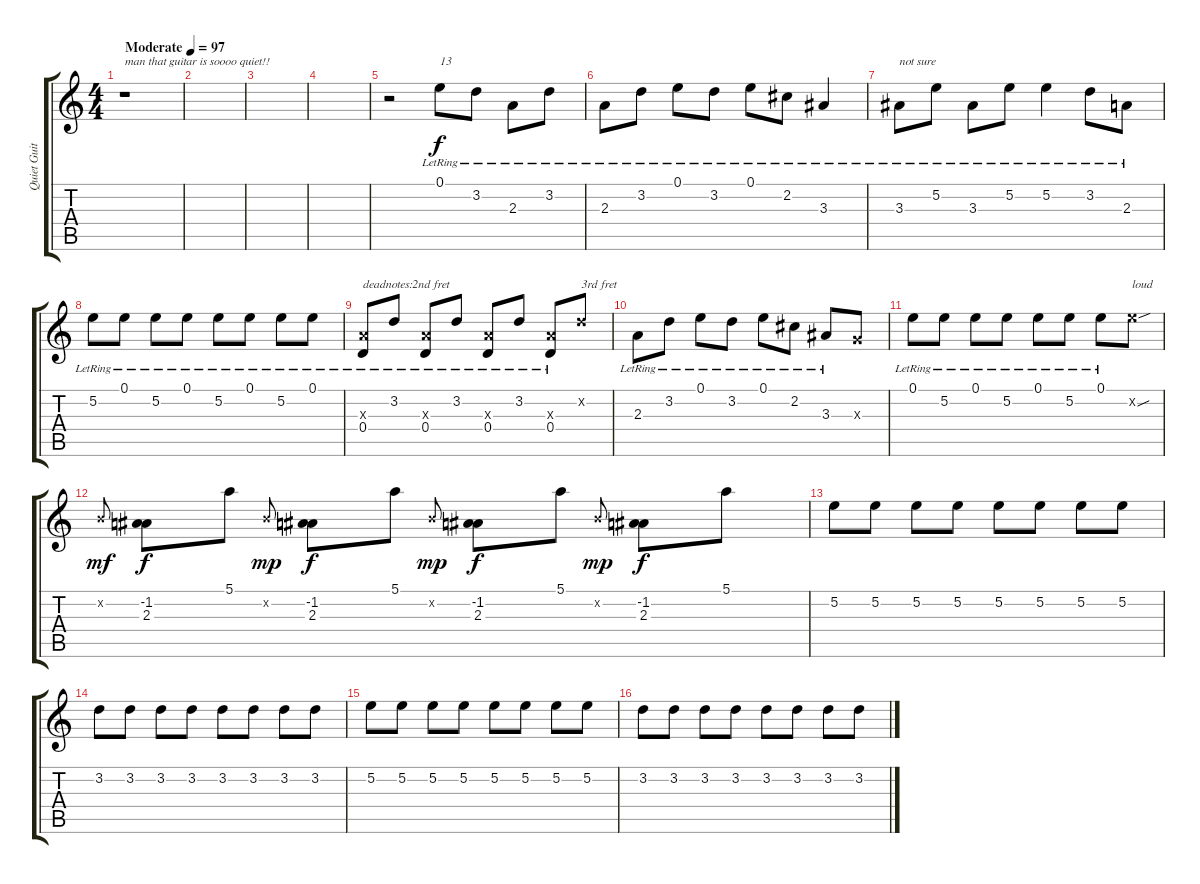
\track ("Quiet Guitar 1" "Quiet Guit") {instrument acousticguitarsteel}
\staff {score tabs}
\tuning (E4 B3 G3 D3 A2 D2) {hide}
\ts (4 4)
\tempo (97 "Moderate")
\clef g2
\ks c
r.1{txt "man that guitar is soooo quiet!!" dy f instrument acousticguitarsteel} |
|
|
|
r.2 0.1{lr}.8{txt "13"} 3.2{lr}.8 2.3{lr}.8 3.2{lr}.8 |
2.3{lr}.8 3.2{lr}.8 0.1{lr}.8 3.2{lr}.8 0.1{lr}.8 2.2{lr}.8 3.3{lr}.4 |
3.3{lr}.8{txt "not sure"} 5.2{lr}.8 3.3{lr}.8 5.2{lr}.8 5.2{lr}.4 3.2{lr}.8 2.3{lr}.8 |
5.2{lr}.8 0.1{lr}.8 5.2{lr}.8 0.1{lr}.8 5.2{lr}.8 0.1{lr}.8 5.2{lr}.8 0.1{lr}.8 |
(2.3{x} 0.4{lr}).8{txt "deadnotes:2nd fret"} 3.2{lr}.8 (2.3{x} 0.4{lr}).8 3.2{lr}.8 (2.3{x} 0.4{lr}).8 3.2{lr}.8 (2.3{x} 0.4{lr}).8 3.2{x}.8{txt "3rd fret"} |
2.3{lr}.8 3.2{lr}.8 0.1{lr}.8 3.2{lr}.8 0.1{lr}.8 2.2{lr}.8 3.3{lr}.8 0.3{x}.8 |
0.1{lr}.8 5.2{lr}.8 0.1{lr}.8 5.2{lr}.8 0.1{lr}.8 5.2{lr}.8 0.1{lr}.8 5.2{sou x}.8{txt "loud" instrument guitarfretnoise} |
0.2{x}.8{gr onbeat dy mf} (-1.2 2.3).8{dy f instrument acousticguitarsteel} 5.1.8{instrument acousticguitarsteel} 0.2{x}.8{gr onbeat dy mp} (-1.2 2.3).8{dy f} 5.1.8{instrument acousticguitarsteel} 0.2{x}.8{gr onbeat dy mp} (-1.2 2.3).8{dy f} 5.1.8{instrument acousticguitarsteel} 0.2{x}.8{gr onbeat dy mp} (-1.2 2.3).8{dy f} 5.1.8{instrument acousticguitarsteel} |
5.2.8 5.2.8 5.2.8 5.2.8 5.2.8 5.2.8 5.2.8 5.2.8 |
3.2.8 3.2.8 3.2.8 3.2.8 3.2.8 3.2.8 3.2.8 3.2.8 |
5.2.8 5.2.8 5.2.8 5.2.8 5.2.8 5.2.8 5.2.8 5.2.8 |
3.2.8 3.2.8 3.2.8 3.2.8 3.2.8 3.2.8 3.2.8 3.2.8
